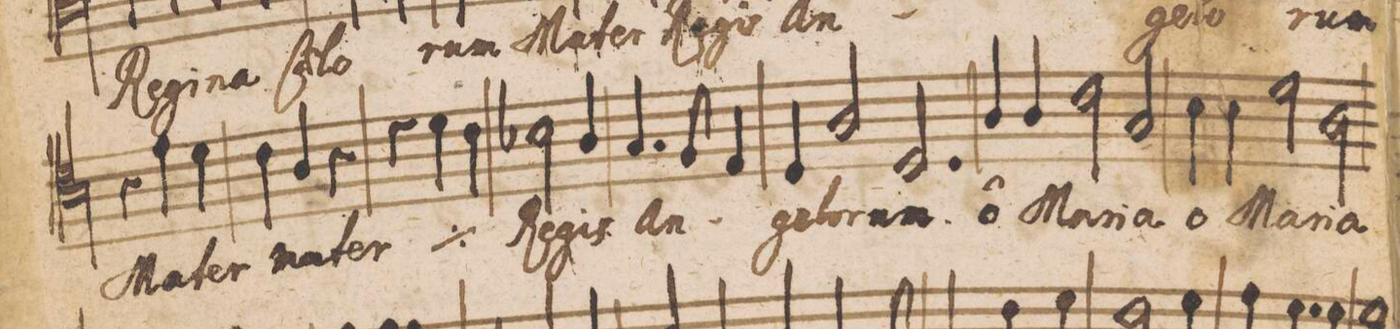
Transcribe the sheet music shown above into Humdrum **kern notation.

**kern	**text	**text
*I"Tenor 2 d(us)	*	*
*clefC4	*	*
*k[]	*	*
*met(C|)	*	*
*M3/4	*	*
4r	.	.
4e\	Ma-	.
4d\	-ter	.
=39-	=39-	=39-
4c\	ma-	.
4A/	-ter	.
4r	.	.
=40-	=40-	=40-
4r	.	.
*	*ij	*
4d\	ma-	.
4c\	-ter	.
*	*Xij	*
=41-	=41-	=41-
2B-X\	Re-	.
4A/	-gis	.
=42-	=42-	=42-
4.G/ny	an-	.
8F/	.	.
4E/	.	.
=43-	=43-	=43-
4D/	-ge-	.
2A/	-lo-	.
=44-	=44-	=44-
2.D/	-rum.	.
=45-	=45-	=45-
4A/	ô	.
4A/	Ma-	.
2c\	-ri-	.
=46-	=46-	=46-
2G/	-a	.
=47-	=47-	=47-
4B\ny	o	.
4B\	Ma-	.
2d\	-ri-	.
=48-	=48-	=48-
2A\	-a	.
=49-	=49-	=49-
*-	*-	*-
